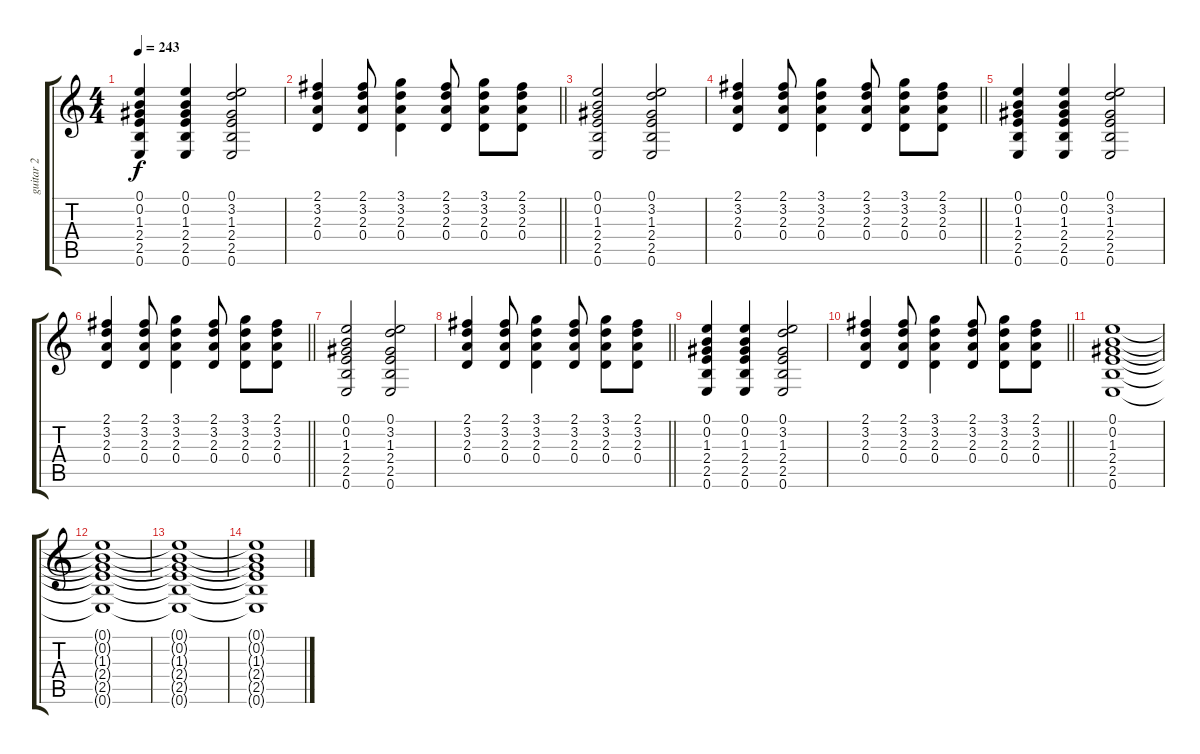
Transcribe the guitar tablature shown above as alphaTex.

\track ("guitar 2" "guitar 2") {instrument electricguitarclean}
\staff {score tabs}
\tuning (E4 B3 G3 D3 A2 E2) {hide}
\ts (4 4)
\tempo 243
\clef g2
\ks c
(0.1 0.2 1.3 2.4 2.5 0.6).4{dy f} (0.1 0.2 1.3 2.4 2.5 0.6).4 (0.1 3.2 1.3 2.4 2.5 0.6).2 |
\barLineRight lightlight
(2.1 3.2 2.3 0.4).4 (2.1 3.2 2.3 0.4).8 (3.1 3.2 2.3 0.4).4 (2.1 3.2 2.3 0.4).8 (3.1 3.2 2.3 0.4).8 (2.1 3.2 2.3 0.4).8 |
(0.1 0.2 1.3 2.4 2.5 0.6).2 (0.1 3.2 1.3 2.4 2.5 0.6).2 |
\barLineRight lightlight
(2.1 3.2 2.3 0.4).4 (2.1 3.2 2.3 0.4).8 (3.1 3.2 2.3 0.4).4 (2.1 3.2 2.3 0.4).8 (3.1 3.2 2.3 0.4).8 (2.1 3.2 2.3 0.4).8 |
(0.1 0.2 1.3 2.4 2.5 0.6).4 (0.1 0.2 1.3 2.4 2.5 0.6).4 (0.1 3.2 1.3 2.4 2.5 0.6).2 |
\barLineRight lightlight
(2.1 3.2 2.3 0.4).4 (2.1 3.2 2.3 0.4).8 (3.1 3.2 2.3 0.4).4 (2.1 3.2 2.3 0.4).8 (3.1 3.2 2.3 0.4).8 (2.1 3.2 2.3 0.4).8 |
(0.1 0.2 1.3 2.4 2.5 0.6).2 (0.1 3.2 1.3 2.4 2.5 0.6).2 |
\barLineRight lightlight
(2.1 3.2 2.3 0.4).4 (2.1 3.2 2.3 0.4).8 (3.1 3.2 2.3 0.4).4 (2.1 3.2 2.3 0.4).8 (3.1 3.2 2.3 0.4).8 (2.1 3.2 2.3 0.4).8 |
(0.1 0.2 1.3 2.4 2.5 0.6).4 (0.1 0.2 1.3 2.4 2.5 0.6).4 (0.1 3.2 1.3 2.4 2.5 0.6).2 |
\barLineRight lightlight
(2.1 3.2 2.3 0.4).4 (2.1 3.2 2.3 0.4).8 (3.1 3.2 2.3 0.4).4 (2.1 3.2 2.3 0.4).8 (3.1 3.2 2.3 0.4).8 (2.1 3.2 2.3 0.4).8 |
(0.1 0.2 1.3 2.4 2.5 0.6).1 |
(0.1{t} 0.2{t} 1.3{t} 2.4{t} 2.5{t} 0.6{t}).1 |
(0.1{t} 0.2{t} 1.3{t} 2.4{t} 2.5{t} 0.6{t}).1 |
(0.1{t} 0.2{t} 1.3{t} 2.4{t} 2.5{t} 0.6{t}).1
